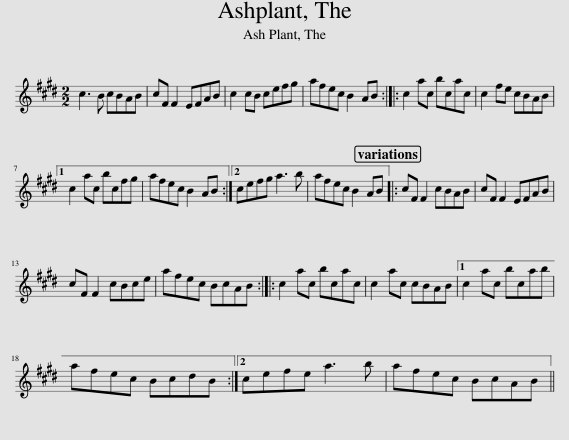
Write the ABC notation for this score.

X:1
L:1/8
M:2/2
I:linebreak $
K:E
V:1 treble
V:1
 c3 B cBAB | cF F2 EFAB | c2 cB cefg | afec B2 AB :: c2 ac bcac | %5
 c2 fe cBAB |1$ c2 ac bcfg | afec B2 AB :|2 cefg a3 b | afec B2 AB |: %10
 cF F2 cBAB | cF F2 EFAB |$ cF F2 cBce | afec BcAB :: c2 ac bcac | %15
 c2 ac cBAB |1 c2 ac bcab |$ afec BcdB :|2 cefe a3 b | afec BcAB || %20
